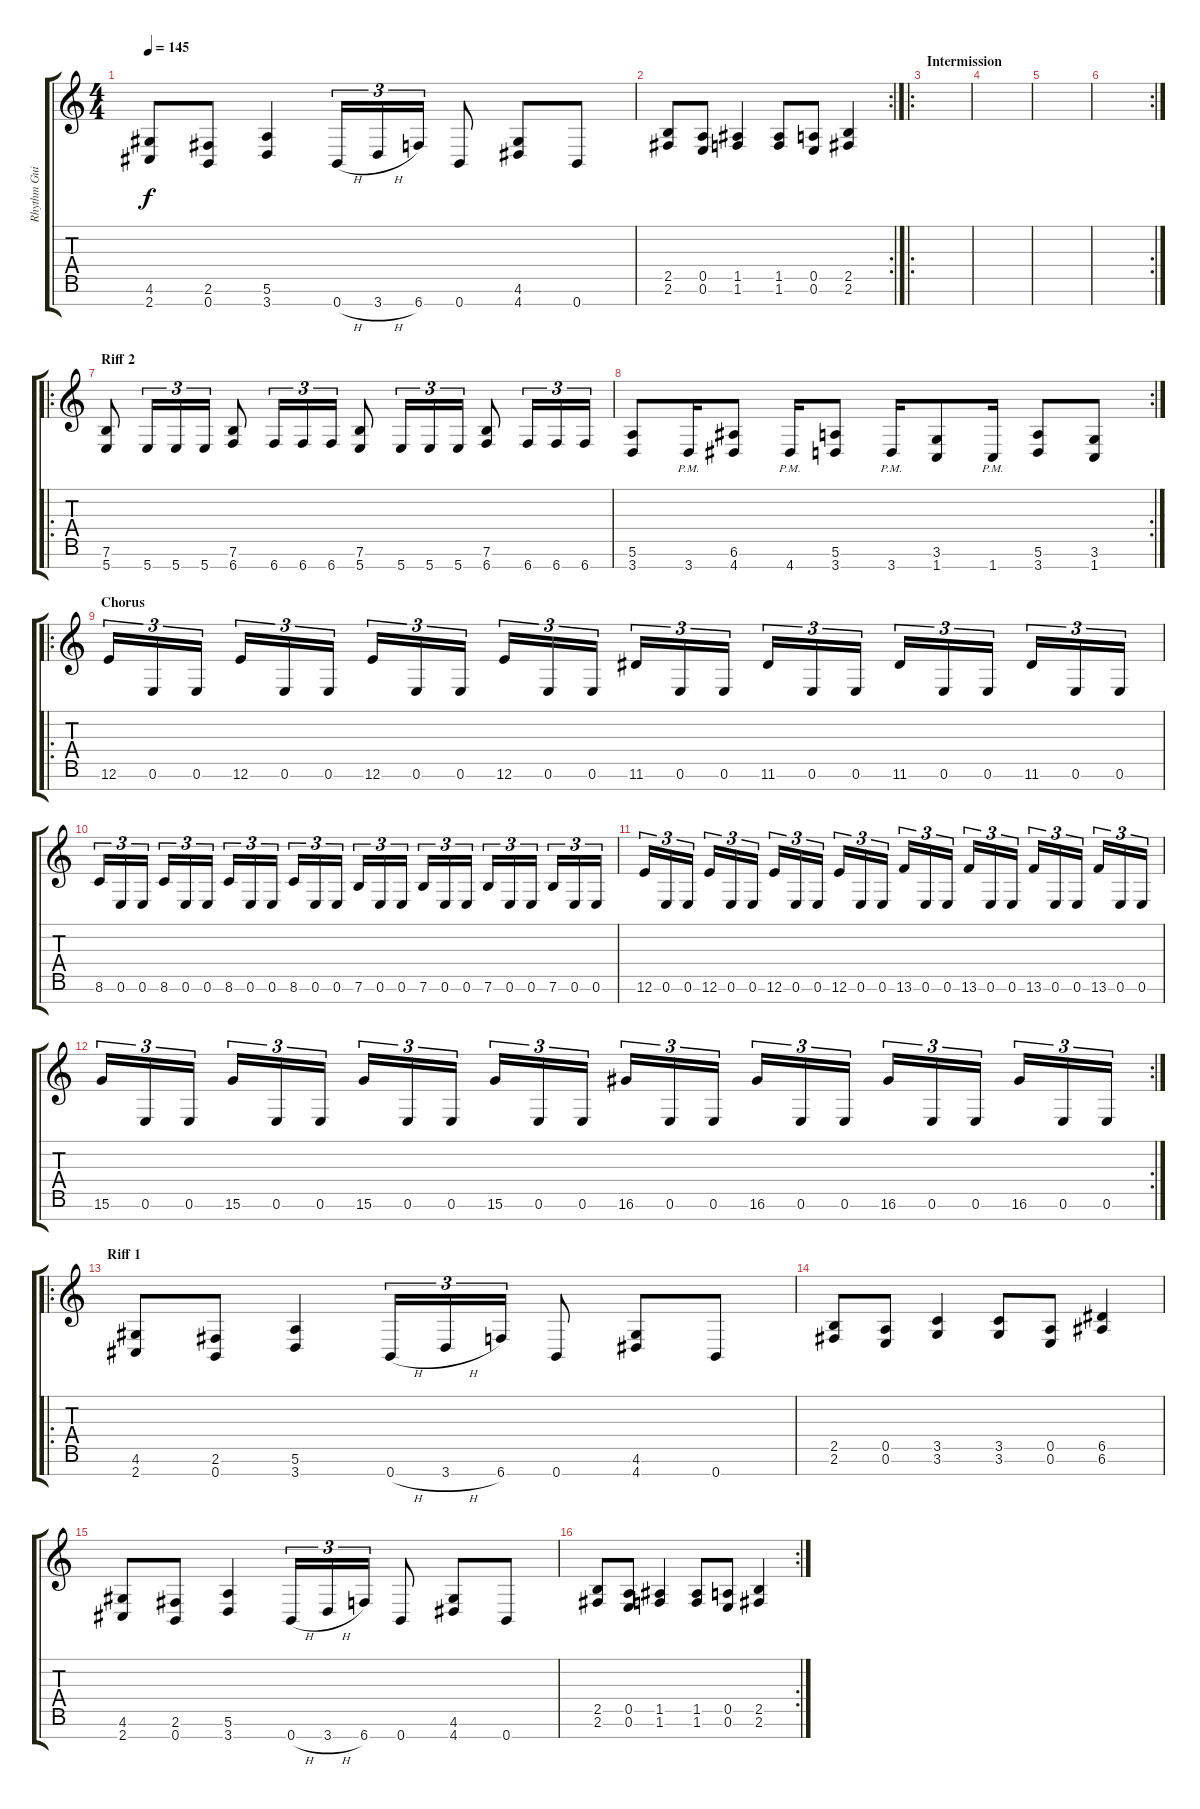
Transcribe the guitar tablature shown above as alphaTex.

\track ("Rhythm Guitar R" "Rhythm Gui") {instrument overdrivenguitar}
\staff {score tabs}
\tuning (E4 B3 G3 D3 A2 E2 B1) {hide}
\ts (4 4)
\tempo 145
\clef g2
\ks c
(4.6 2.7).8{dy f} (2.6 0.7).8 (5.6 3.7).4 0.7{h}.16{tu (3 2)} 3.7{h}.16{tu (3 2)} 6.7.16{tu (3 2)} 0.7.8 (4.6 4.7).8 0.7.8 |
\rc 2
(2.5 2.6).8 (0.5 0.6).8 (1.5 1.6).4 (1.5 1.6).8 (0.5 0.6).8 (2.5 2.6).4 |
\ro
\section ("" "Intermission")
|
|
|
\rc 2
|
\ro
\section ("" "Riff 2")
(7.6 5.7).8 5.7.16{tu (3 2)} 5.7.16{tu (3 2)} 5.7.16{tu (3 2)} (7.6 6.7).8 6.7.16{tu (3 2)} 6.7.16{tu (3 2)} 6.7.16{tu (3 2)} (7.6 5.7).8 5.7.16{tu (3 2)} 5.7.16{tu (3 2)} 5.7.16{tu (3 2)} (7.6 6.7).8 6.7.16{tu (3 2)} 6.7.16{tu (3 2)} 6.7.16{tu (3 2)} |
\rc 2
(5.6 3.7).8 3.7{pm}.16 (6.6 4.7).8 4.7{pm}.16 (5.6 3.7).8 3.7{pm}.16 (3.6 1.7).8 1.7{pm}.16 (5.6 3.7).8 (3.6 1.7).8 |
\ro
\section ("" "Chorus")
12.6.16{tu (3 2)} 0.6.16{tu (3 2)} 0.6.16{tu (3 2)} 12.6.16{tu (3 2)} 0.6.16{tu (3 2)} 0.6.16{tu (3 2)} 12.6.16{tu (3 2)} 0.6.16{tu (3 2)} 0.6.16{tu (3 2)} 12.6.16{tu (3 2)} 0.6.16{tu (3 2)} 0.6.16{tu (3 2)} 11.6.16{tu (3 2)} 0.6.16{tu (3 2)} 0.6.16{tu (3 2)} 11.6.16{tu (3 2)} 0.6.16{tu (3 2)} 0.6.16{tu (3 2)} 11.6.16{tu (3 2)} 0.6.16{tu (3 2)} 0.6.16{tu (3 2)} 11.6.16{tu (3 2)} 0.6.16{tu (3 2)} 0.6.16{tu (3 2)} |
8.6.16{tu (3 2)} 0.6.16{tu (3 2)} 0.6.16{tu (3 2)} 8.6.16{tu (3 2)} 0.6.16{tu (3 2)} 0.6.16{tu (3 2)} 8.6.16{tu (3 2)} 0.6.16{tu (3 2)} 0.6.16{tu (3 2)} 8.6.16{tu (3 2)} 0.6.16{tu (3 2)} 0.6.16{tu (3 2)} 7.6.16{tu (3 2)} 0.6.16{tu (3 2)} 0.6.16{tu (3 2)} 7.6.16{tu (3 2)} 0.6.16{tu (3 2)} 0.6.16{tu (3 2)} 7.6.16{tu (3 2)} 0.6.16{tu (3 2)} 0.6.16{tu (3 2)} 7.6.16{tu (3 2)} 0.6.16{tu (3 2)} 0.6.16{tu (3 2)} |
12.6.16{tu (3 2)} 0.6.16{tu (3 2)} 0.6.16{tu (3 2)} 12.6.16{tu (3 2)} 0.6.16{tu (3 2)} 0.6.16{tu (3 2)} 12.6.16{tu (3 2)} 0.6.16{tu (3 2)} 0.6.16{tu (3 2)} 12.6.16{tu (3 2)} 0.6.16{tu (3 2)} 0.6.16{tu (3 2)} 13.6.16{tu (3 2)} 0.6.16{tu (3 2)} 0.6.16{tu (3 2)} 13.6.16{tu (3 2)} 0.6.16{tu (3 2)} 0.6.16{tu (3 2)} 13.6.16{tu (3 2)} 0.6.16{tu (3 2)} 0.6.16{tu (3 2)} 13.6.16{tu (3 2)} 0.6.16{tu (3 2)} 0.6.16{tu (3 2)} |
\rc 2
15.6.16{tu (3 2)} 0.6.16{tu (3 2)} 0.6.16{tu (3 2)} 15.6.16{tu (3 2)} 0.6.16{tu (3 2)} 0.6.16{tu (3 2)} 15.6.16{tu (3 2)} 0.6.16{tu (3 2)} 0.6.16{tu (3 2)} 15.6.16{tu (3 2)} 0.6.16{tu (3 2)} 0.6.16{tu (3 2)} 16.6.16{tu (3 2)} 0.6.16{tu (3 2)} 0.6.16{tu (3 2)} 16.6.16{tu (3 2)} 0.6.16{tu (3 2)} 0.6.16{tu (3 2)} 16.6.16{tu (3 2)} 0.6.16{tu (3 2)} 0.6.16{tu (3 2)} 16.6.16{tu (3 2)} 0.6.16{tu (3 2)} 0.6.16{tu (3 2)} |
\ro
\section ("" "Riff 1")
(4.6 2.7).8 (2.6 0.7).8 (5.6 3.7).4 0.7{h}.16{tu (3 2)} 3.7{h}.16{tu (3 2)} 6.7.16{tu (3 2)} 0.7.8 (4.6 4.7).8 0.7.8 |
(2.5 2.6).8 (0.5 0.6).8 (3.5 3.6).4 (3.5 3.6).8 (0.5 0.6).8 (6.5 6.6).4 |
(4.6 2.7).8 (2.6 0.7).8 (5.6 3.7).4 0.7{h}.16{tu (3 2)} 3.7{h}.16{tu (3 2)} 6.7.16{tu (3 2)} 0.7.8 (4.6 4.7).8 0.7.8 |
\rc 2
(2.5 2.6).8 (0.5 0.6).8 (1.5 1.6).4 (1.5 1.6).8 (0.5 0.6).8 (2.5 2.6).4
